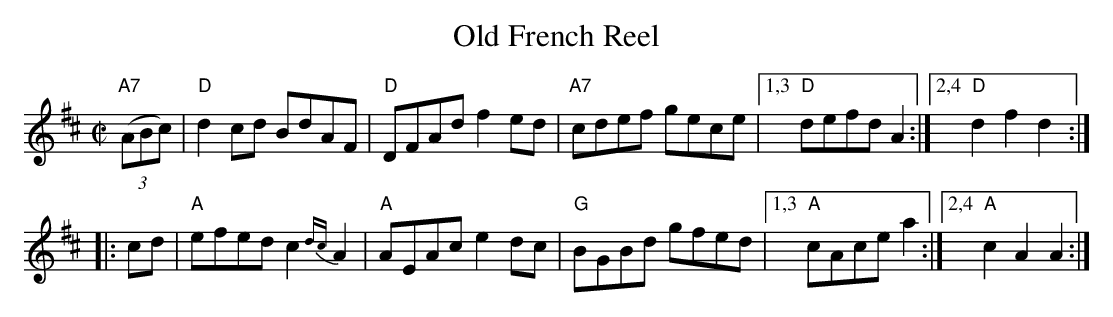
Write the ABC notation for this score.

X:1
T: Old French Reel
M: C|
L: 1/8
K: D
"A7"((3ABc) | "D"d2cd BdAF | "D"DFAd f2ed | "A7"cdef gece |1,3 "D"defd A2 :|2,4 "D"d2f2 d2 :|
|: cd | "A"efed c2{dc}A2 | "A"AEAc e2dc | "G"BGBd gfed |1,3 "A"cAce a2 :|2,4 "A"c2A2 A2 :|
